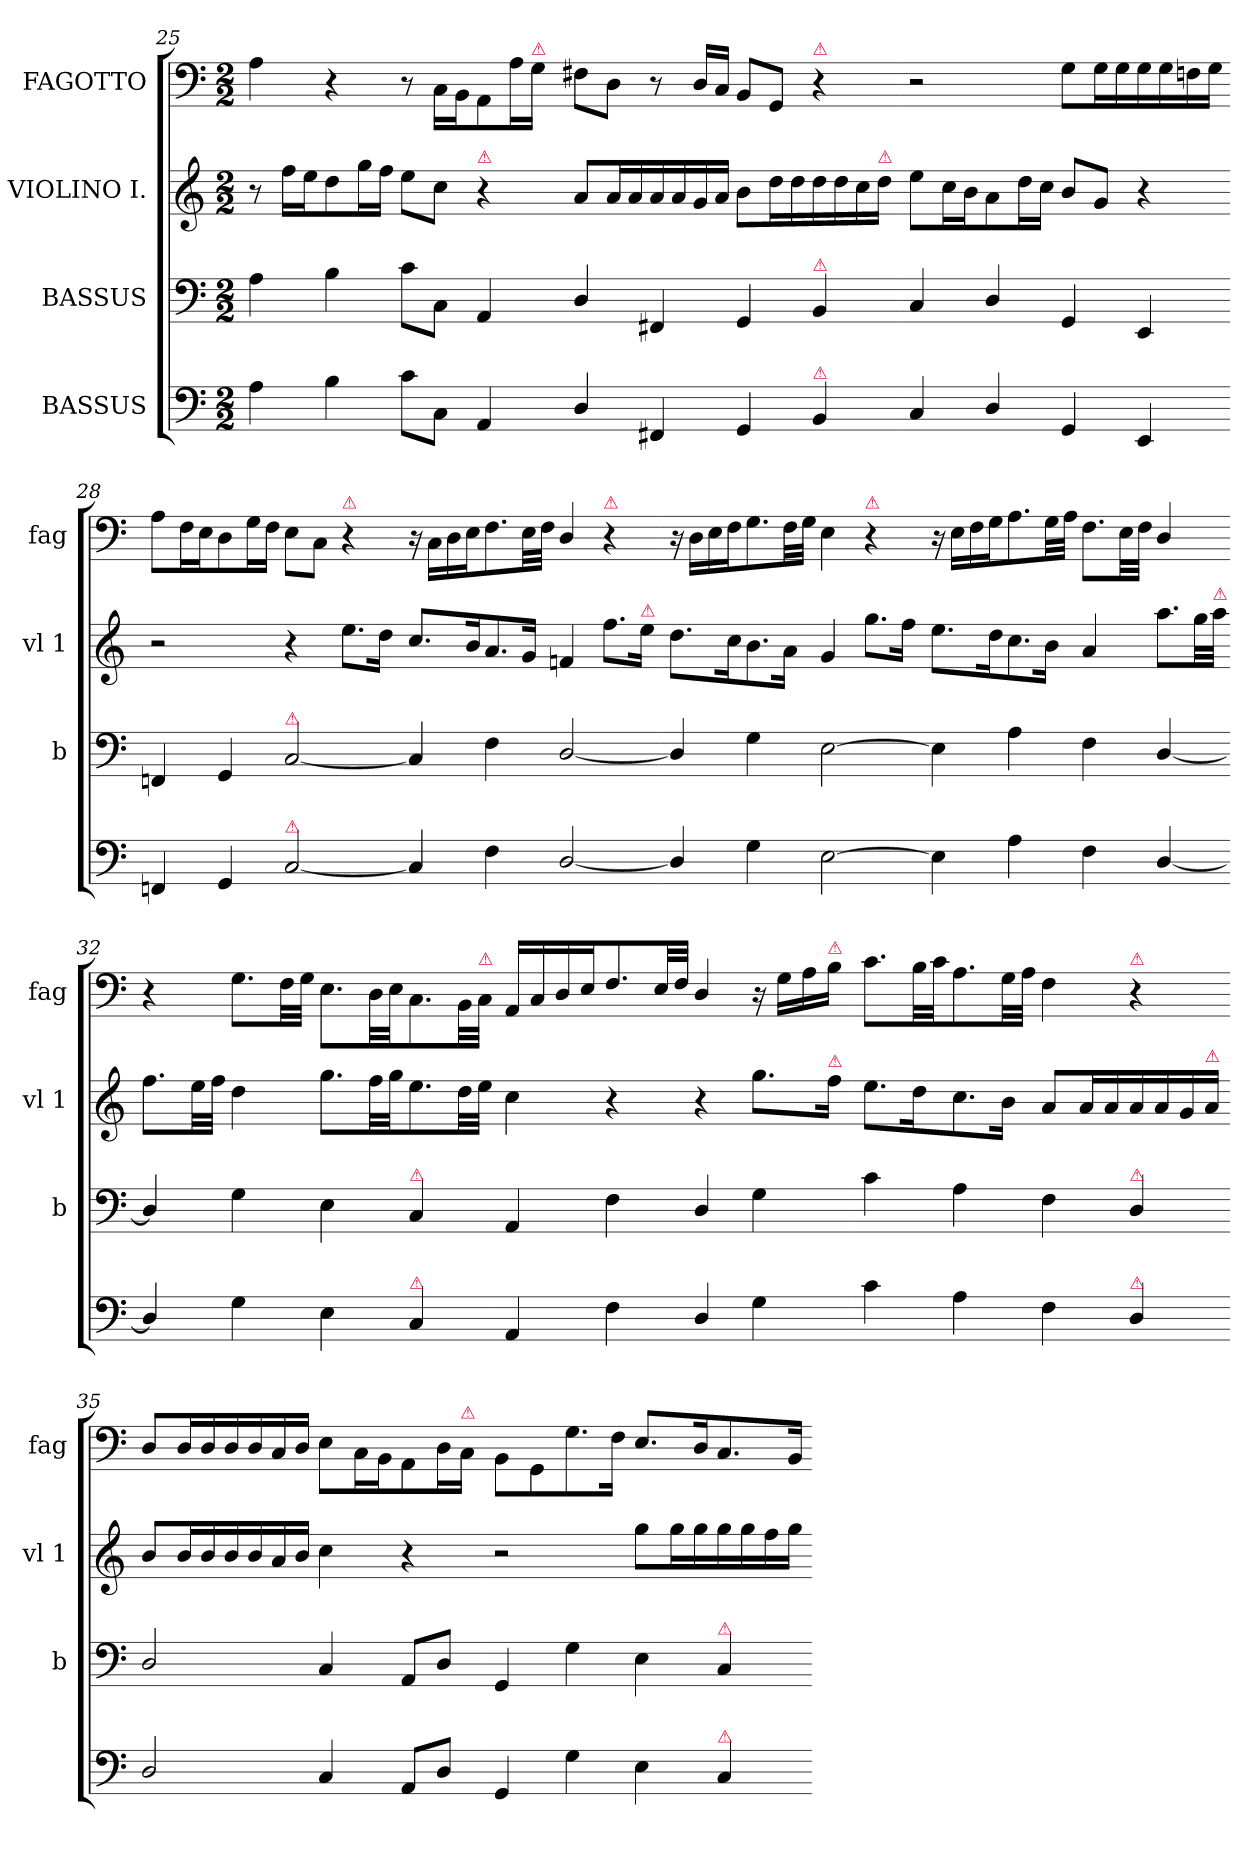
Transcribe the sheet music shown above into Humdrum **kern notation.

**kern	**kern	**kern	**kern
*part4	*part3	*part2	*part1
*staff4	*staff3	*staff2	*staff1
*I"BASSUS	*I"BASSUS	*I"VIOLINO I.	*I"FAGOTTO
*	*I'b	*I'vl 1	*I'fag
*clefF4	*clefF4	*clefG2	*clefF4
*k[]	*k[]	*k[]	*k[]
*C:	*C:	*C:	*C:
*M2/2	*M2/2	*M2/2	*M2/2
=25	=25	=25	=25
4A\	4A\	8r	4A\
.	.	16ff\LL	.
.	.	16ee\J	.
4B\	4B\	8dd\	4r
.	.	16gg\L	.
.	.	16ff\JJ	.
8c\L	8c\L	8ee\L	8r
8C\J	8C\J	8cc\J	16C\LL
.	.	.	16BB\J
!	!	!LO:TX:a:color=crimson:t=⚠	!
4AA/	4AA/	4r	8AA\
.	.	.	16A\L
!	!	!	!LO:TX:a:color=crimson:t=⚠
.	.	.	16G\JJ
=26-	=26-	=26-	=26-
4D/	4D/	8a/L	8F#X\L
.	.	16a/L	8D\J
.	.	16a/	.
4FF#X/	4FF#X/	16a/	8r
.	.	16a/	.
.	.	16g/	16D/LL
.	.	16a/JJ	16C/JJ
4GG/	4GG/	8b\L	8BB/L
.	.	16dd\L	8GG/J
.	.	16dd\	.
!	!	!	!LO:TX:a:color=crimson:t=⚠
!	!LO:TX:a:color=crimson:t=⚠	!	!
!LO:TX:a:color=crimson:t=⚠	!	!	!
4BB/	4BB/	16dd\	4r
.	.	16dd\	.
.	.	16cc\	.
!	!	!LO:TX:a:color=crimson:t=⚠	!
.	.	16dd\JJ	.
=27-	=27-	=27-	=27-
4C/	4C/	8ee\L	2r
.	.	16cc\L	.
.	.	16b\J	.
4D/	4D/	8a\	.
.	.	16dd\L	.
.	.	16cc\JJ	.
4GG/	4GG/	8b/L	8G\L
.	.	8g/J	16G\L
.	.	.	16G\
4EE/	4EE/	4r	16G\
.	.	.	16G\
.	.	.	16Fn\
.	.	.	16G\JJ
=28-	=28-	=28-	=28-
4FFn/	4FFn/	2r	8A\L
.	.	.	16F\L
.	.	.	16E\J
4GG/	4GG/	.	8D\
.	.	.	16G\L
.	.	.	16F\JJ
!	!LO:TX:a:color=crimson:t=⚠	!	!
!LO:TX:a:color=crimson:t=⚠	!	!	!
[2C/	[2C/	4r	8E\L
.	.	.	8C\J
!	!	!	!LO:TX:a:color=crimson:t=⚠
.	.	8.ee\L	4r
.	.	16dd\Jk	.
=29-	=29-	=29-	=29-
4C/]	4C/]	8.cc/L	16r
.	.	.	16C\LL
.	.	.	16D\
.	.	16b/K	16E\J
4F\	4F\	8.a/	8.F\
.	.	16g/Jk	32E\LL
.	.	.	32F\JJJ
[2D/	[2D/	4fn/	4D/
!	!	!	!LO:TX:a:color=crimson:t=⚠
.	.	8.ff\L	4r
!	!	!LO:TX:a:color=crimson:t=⚠	!
.	.	16ee\Jk	.
=30-	=30-	=30-	=30-
4D/]	4D/]	8.dd\L	16r
.	.	.	16D\LL
.	.	.	16E\
.	.	16cc\K	16F\J
4G\	4G\	8.b\	8.G\
.	.	16a\Jk	32F\LL
.	.	.	32G\JJJ
[2E\	[2E\	4g/	4E\
!	!	!	!LO:TX:a:color=crimson:t=⚠
.	.	8.gg\L	4r
.	.	16ff\Jk	.
=31-	=31-	=31-	=31-
4E\]	4E\]	8.ee\L	16r
.	.	.	16E\LL
.	.	.	16F\
.	.	16dd\K	16G\J
4A\	4A\	8.cc\	8.A\
.	.	16b\Jk	32G\LL
.	.	.	32A\JJJ
4F\	4F\	4a/	8.F\L
.	.	.	32E\LL
.	.	.	32F\JJJ
[4D/	[4D/	8.aa\L	4D/
.	.	32gg\LL	.
!	!	!LO:TX:a:color=crimson:t=⚠	!
.	.	32aa\JJJ	.
=32-	=32-	=32-	=32-
4D/]	4D/]	8.ff\L	4r
.	.	32ee\LL	.
.	.	32ff\JJJ	.
4G\	4G\	4dd\	8.G\L
.	.	.	32F\LL
.	.	.	32G\JJJ
4E\	4E\	8.gg\L	8.E\L
.	.	32ff\LL	32D\LL
.	.	32gg\JJ	32E\JJ
!	!LO:TX:a:color=crimson:t=⚠	!	!
!LO:TX:a:color=crimson:t=⚠	!	!	!
4C/	4C/	8.ee\	8.C\
.	.	32dd\LL	32BB\LL
!	!	!	!LO:TX:a:color=crimson:t=⚠
.	.	32ee\JJJ	32C\JJJ
=33-	=33-	=33-	=33-
4AA/	4AA/	4cc\	16AA/LL
.	.	.	16C/
.	.	.	16D/
.	.	.	16E/J
4F\	4F\	4r	8.F/
.	.	.	32E/LL
.	.	.	32F/JJJ
4D/	4D/	4r	4D/
4G\	4G\	8.gg\L	16r
.	.	.	16G\LL
.	.	.	16A\
!	!	!	!LO:TX:a:color=crimson:t=⚠
!	!	!LO:TX:a:color=crimson:t=⚠	!
.	.	16ff\Jk	16B\JJ
=34-	=34-	=34-	=34-
4c\	4c\	8.ee\L	8.c\L
.	.	16dd\K	32B\LL
.	.	.	32c\JJ
4A\	4A\	8.cc\	8.A\
.	.	16b\Jk	32G\LL
.	.	.	32A\JJJ
4F\	4F\	8a/L	4F\
.	.	16a/L	.
.	.	16a/	.
!	!	!	!LO:TX:a:color=crimson:t=⚠
!	!LO:TX:a:color=crimson:t=⚠	!	!
!LO:TX:a:color=crimson:t=⚠	!	!	!
4D/	4D/	16a/	4r
.	.	16a/	.
.	.	16g/	.
!	!	!LO:TX:a:color=crimson:t=⚠	!
.	.	16a/JJ	.
=35-	=35-	=35-	=35-
2D/	2D/	8b/L	8D/L
.	.	16b/L	16D/L
.	.	16b/	16D/
.	.	16b/	16D/
.	.	16b/	16D/
.	.	16a/	16C/
.	.	16b/JJ	16D/JJ
4C/	4C/	4cc\	8E\L
.	.	.	16C\L
.	.	.	16BB\J
8AA/L	8AA/L	4r	8AA\
8D/J	8D/J	.	16D\L
!	!	!	!LO:TX:a:color=crimson:t=⚠
.	.	.	16C\JJ
=36-	=36-	=36-	=36-
4GG/	4GG/	2r	8BB\L
.	.	.	8GG\
4G\	4G\	.	8.G\
.	.	.	16F\Jk
4E\	4E\	8gg\L	8.E/L
.	.	16gg\L	.
.	.	16gg\	16D/K
!	!LO:TX:a:color=crimson:t=⚠	!	!
!LO:TX:a:color=crimson:t=⚠	!	!	!
4C/	4C/	16gg\	8.C/
.	.	16gg\	.
.	.	16ff\	.
.	.	16gg\JJ	16BB/Jk
=-	=-	=-	=-
*-	*-	*-	*-
